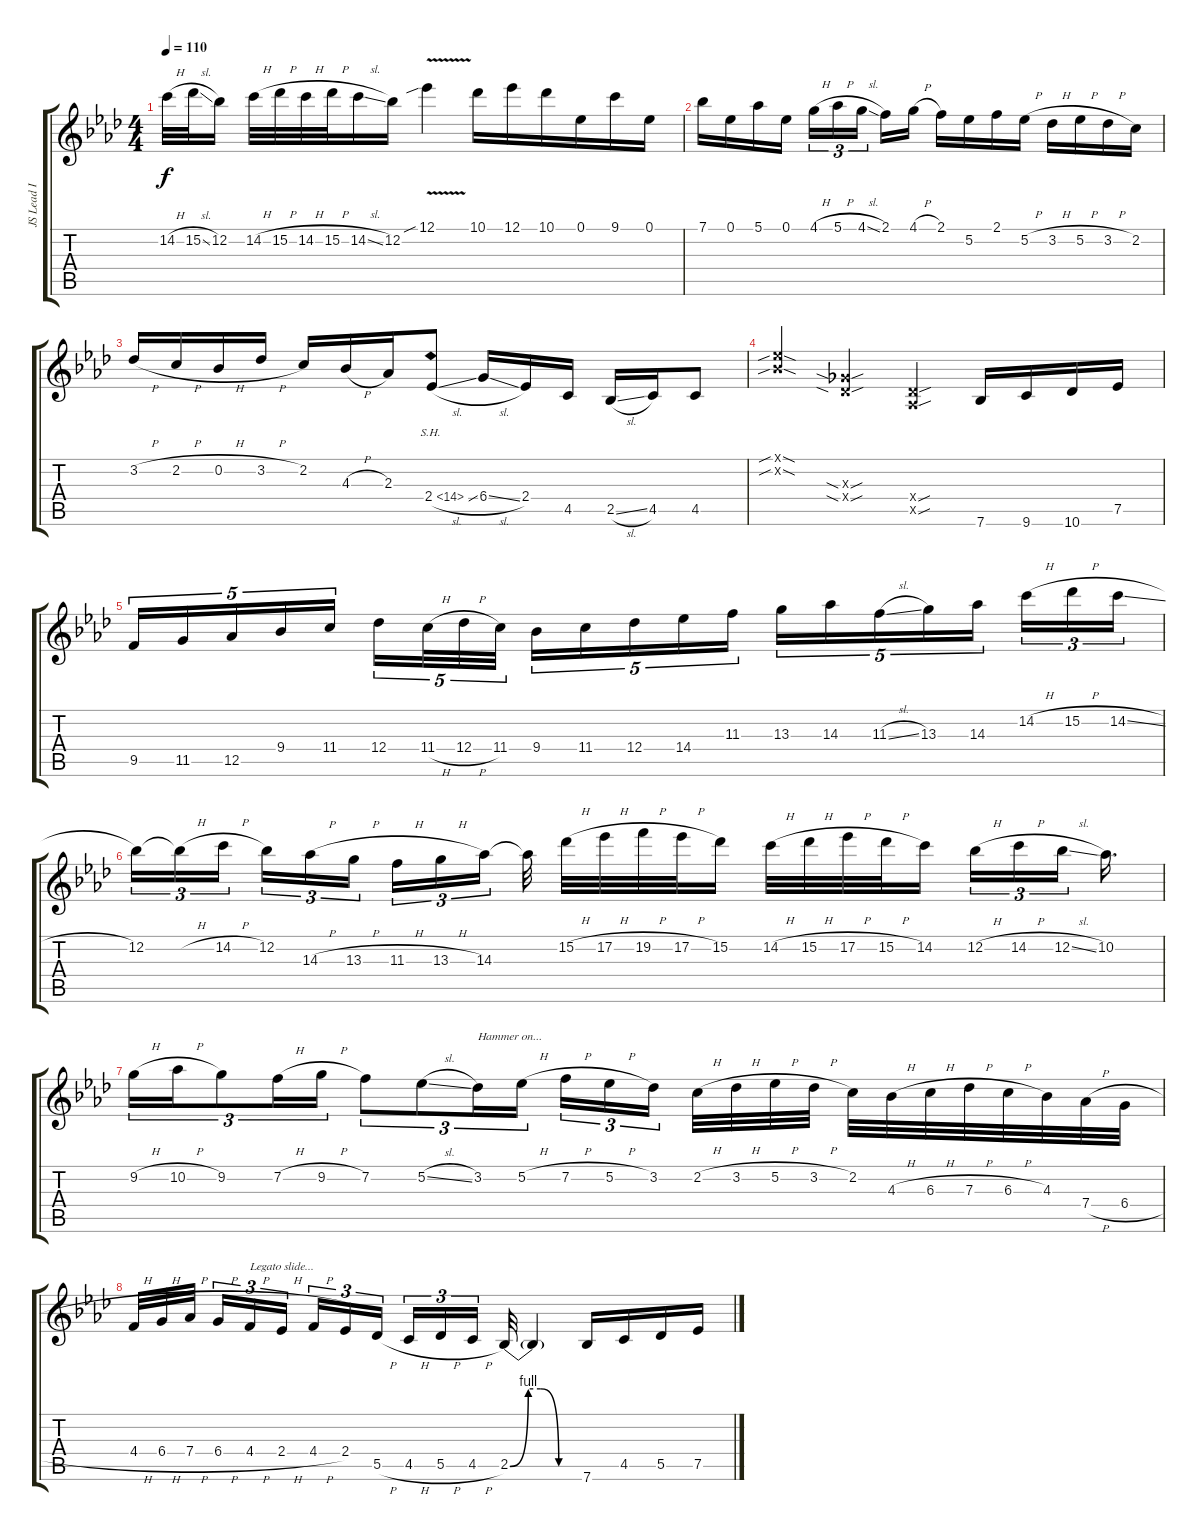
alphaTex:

\track ("JS Lead I" "JS Lead I") {instrument overdrivenguitar}
\staff {score tabs}
\tuning (Eb4 Bb3 Gb3 Db3 Ab2 Eb2) {hide}
\ts (4 4)
\tempo 110
\clef g2
\ks ab
14.2{h}.32{dy f} 15.2{sl}.32 12.2.16{beam split} 14.2{h}.32 15.2{h}.32 14.2{h}.32 15.2{h}.32{beam merge} 14.2{sl}.16 12.2.16 12.1{v sib}.4 10.1.16 12.1.16{beam merge} 10.1.16 0.1.16{beam merge} 9.1.16 0.1.16 |
7.1.16 0.1.16 5.1.16 0.1.16 4.1{h}.16{tu (3 2)} 5.1{h}.16{tu (3 2)} 4.1{sl}.16{tu (3 2) beam splitsecondary} 2.1.16 4.1{h}.16 2.1.16 5.2.16 2.1.16 5.2{h}.16 3.2{h}.16 5.2{h}.16 3.2{h}.16 2.2.16 |
3.2{h}.16{beam Up} 2.2{h}.16{beam Up} 0.2{h}.16{beam Up} 3.2{h}.16{beam Up} 2.2.16 4.3{h}.16 2.3.16 2.4{sh 12 sl}.8 6.4{sl}.16 2.4.16 4.5.16 2.5{sl}.16 4.5.16 4.5.8 |
(0.1{sib sod x} 0.2{sib sod x}).4{beam Up} (0.3{sia sou x} 0.4{sia sou x}).4{beam Up} (0.4{sou x} 0.5{sou x}).4{beam Up} 7.6.16 9.6.16 10.6.16 7.5.16 |
9.5.16{tu (5 4)} 11.5.16{tu (5 4)} 12.5.16{tu (5 4)} 9.4.16{tu (5 4)} 11.4.16{tu (5 4)} 12.4.16{tu (5 4)} 11.4{h}.32{tu (5 4)} 12.4{h}.32{tu (5 4)} 11.4.32{tu (5 4) beam split} 9.4.16{tu (5 4)} 11.4.16{tu (5 4)} 12.4.16{tu (5 4) beam merge} 14.4.16{tu (5 4)} 11.3.16{tu (5 4) beam splitsecondary} 13.3.16{tu (5 4)} 14.3.16{tu (5 4)} 11.3{sl}.16{tu (5 4) beam merge} 13.3.16{tu (5 4)} 14.3.16{tu (5 4) beam splitsecondary} 14.2{h}.16{tu (3 2)} 15.2{h}.16{tu (3 2)} 14.2{sl}.16{tu (3 2)} |
12.2.16{tu (3 2)} 12.2{h t}.16{tu (3 2)} 14.2{h}.16{tu (3 2) beam splitsecondary} 12.2.16{tu (3 2)} 14.3{h}.16{tu (3 2)} 13.3{h}.16{tu (3 2)} 11.3{h}.16{tu (3 2)} 13.3{h}.16{tu (3 2)} 14.3.16{tu (3 2) beam splitsecondary} 14.3{t}.32{beam split} 15.2{h}.32 17.2{h}.32 19.2{h}.32{beam merge} 17.2{h}.32 15.2.16{beam split} 14.2{h}.32 15.2{h}.32 17.2{h}.32 15.2{h}.32 14.2.16 12.2{h}.16{tu (3 2)} 14.2{h}.16{tu (3 2)} 12.2{sl}.16{tu (3 2) beam splitsecondary} 10.2.16{d} |
9.2{h}.16{tu (3 2)} 10.2{h}.16{tu (3 2)} 9.2.8{tu (3 2)} 7.2{h}.16{tu (3 2)} 9.2{h}.16{tu (3 2)} 7.2.8{tu (3 2)} 5.2{sl}.8{tu (3 2)} 3.2.16{tu (3 2) txt "Hammer on..."} 5.2{h}.16{tu (3 2)} 7.2{h}.16{tu (3 2)} 5.2{h}.16{tu (3 2)} 3.2.16{tu (3 2) beam splitsecondary} 2.2{h}.32 3.2{h}.32 5.2{h}.32 3.2{h}.32 2.2.32 4.3{h}.32 6.3{h}.32 7.3{h}.32 6.3{h}.32 4.3.32 7.4{h}.32 6.4{h}.32 |
4.4{h}.32 6.4{h}.32 7.4{h}.32{beam splitsecondary} 6.4{h}.16{tu (3 2)} 4.4{h}.16{tu (3 2) txt "Legato slide..."} 2.4{h}.16{tu (3 2) beam splitsecondary} 4.4{h}.16{tu (3 2) beam merge} 2.4.16{tu (3 2)} 5.5{h}.16{tu (3 2) beam splitsecondary} 4.5{h}.16{tu (3 2)} 5.5{h}.16{tu (3 2)} 4.5{h}.16{tu (3 2) beam splitsecondary} 2.5{be (custom 0 0 15 4 25 4 40 0 45 0 60 0)}.32 2.5{t}.4 7.6.16 4.5.16 5.5.16 7.5.16
